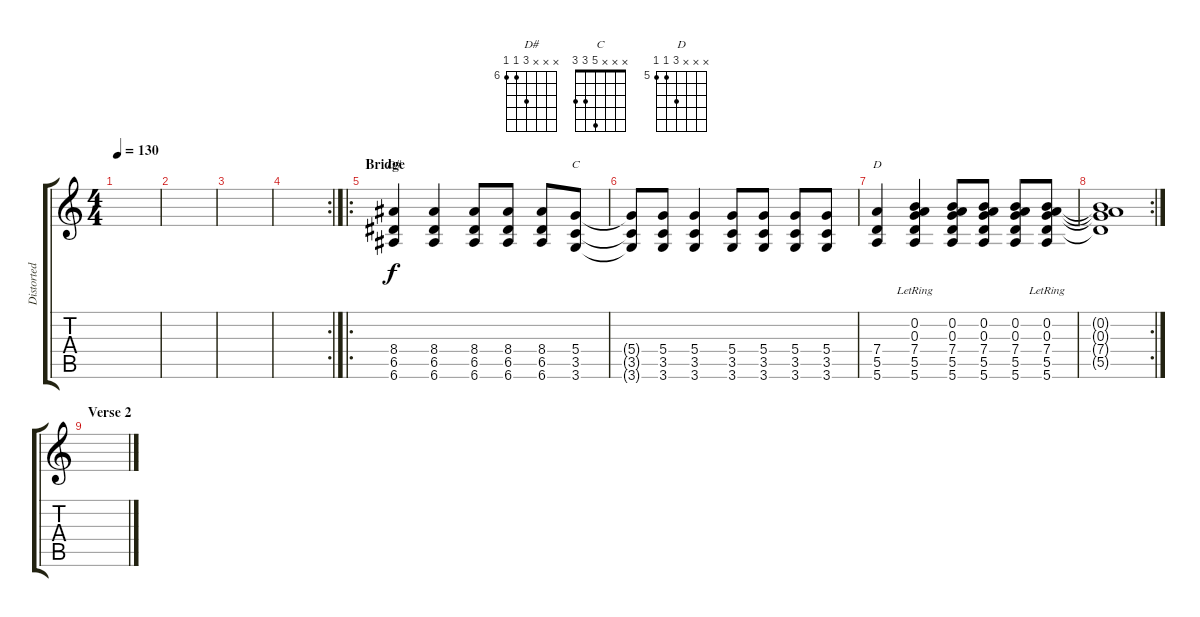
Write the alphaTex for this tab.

\track ("Distorted Gtr" "Distorted ") {instrument distortionguitar}
\staff {score tabs}
\tuning (E4 B3 G3 D3 A2 E2) {hide}
\chord ("D#" x x x 8 6 6) {firstfret 6}
\chord ("C" x x x 5 3 3)
\chord ("D" x x x 7 5 5) {firstfret 5}
\ts (4 4)
\tempo 130
\clef g2
\ks c
|
|
|
\rc 2
|
\ro
\section ("" "Bridge")
(8.4 6.5 6.6).4{ch "D#"} (8.4 6.5 6.6).4 (8.4 6.5 6.6).8 (8.4 6.5 6.6).8 (8.4 6.5 6.6).8 (5.4 3.5 3.6).8{ch "C"} |
(5.4{t} 3.5{t} 3.6{t}).8 (5.4 3.5 3.6).8 (5.4 3.5 3.6).4 (5.4 3.5 3.6).8 (5.4 3.5 3.6).8 (5.4 3.5 3.6).8 (5.4 3.5 3.6).8 |
(7.4 5.5 5.6).4{ch "D"} (0.2 0.3{lr} 7.4 5.5 5.6).4 (0.2 0.3 7.4 5.5 5.6).8 (0.2 0.3 7.4 5.5 5.6).8 (0.2 0.3 7.4 5.5 5.6).8 (0.2{lr} 0.3{lr} 7.4{lr} 5.5{lr} 5.6{lr}).8 |
\rc 2
(0.2{t} 0.3{t} 7.4{t} 5.5{t}).1 |
\section ("" "Verse 2")
